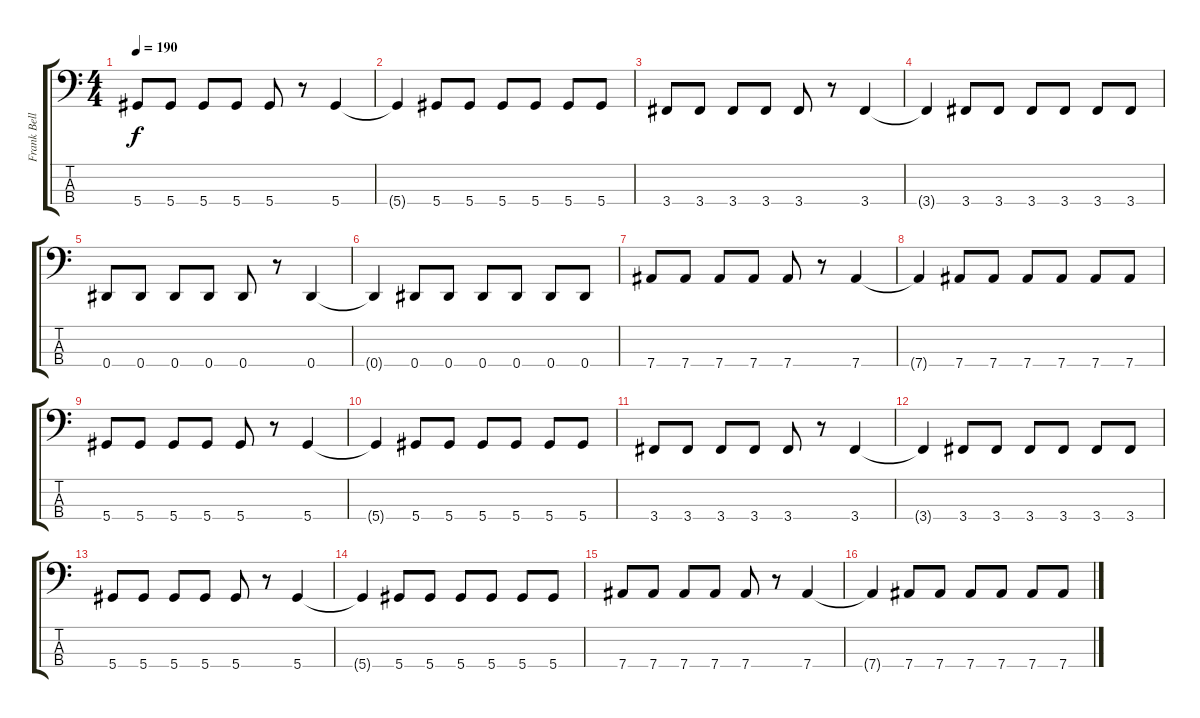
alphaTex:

\track ("Frank Bello" "Frank Bell") {instrument electricbassfinger}
\staff {score tabs}
\tuning (Gb2 Db2 Ab1 Eb1) {hide}
\ts (4 4)
\tempo 190
\clef f4
\ks c
5.4.8{dy f} 5.4.8 5.4.8 5.4.8 5.4.8 r.8 5.4.4 |
5.4{t}.4 5.4.8 5.4.8 5.4.8 5.4.8 5.4.8 5.4.8 |
3.4.8 3.4.8 3.4.8 3.4.8 3.4.8 r.8 3.4.4 |
3.4{t}.4 3.4.8 3.4.8 3.4.8 3.4.8 3.4.8 3.4.8 |
0.4.8 0.4.8 0.4.8 0.4.8 0.4.8 r.8 0.4.4 |
0.4{t}.4 0.4.8 0.4.8 0.4.8 0.4.8 0.4.8 0.4.8 |
7.4.8 7.4.8 7.4.8 7.4.8 7.4.8 r.8 7.4.4 |
7.4{t}.4 7.4.8 7.4.8 7.4.8 7.4.8 7.4.8 7.4.8 |
5.4.8 5.4.8 5.4.8 5.4.8 5.4.8 r.8 5.4.4 |
5.4{t}.4 5.4.8 5.4.8 5.4.8 5.4.8 5.4.8 5.4.8 |
3.4.8 3.4.8 3.4.8 3.4.8 3.4.8 r.8 3.4.4 |
3.4{t}.4 3.4.8 3.4.8 3.4.8 3.4.8 3.4.8 3.4.8 |
5.4.8 5.4.8 5.4.8 5.4.8 5.4.8 r.8 5.4.4 |
5.4{t}.4 5.4.8 5.4.8 5.4.8 5.4.8 5.4.8 5.4.8 |
7.4.8 7.4.8 7.4.8 7.4.8 7.4.8 r.8 7.4.4 |
7.4{t}.4 7.4.8 7.4.8 7.4.8 7.4.8 7.4.8 7.4.8
